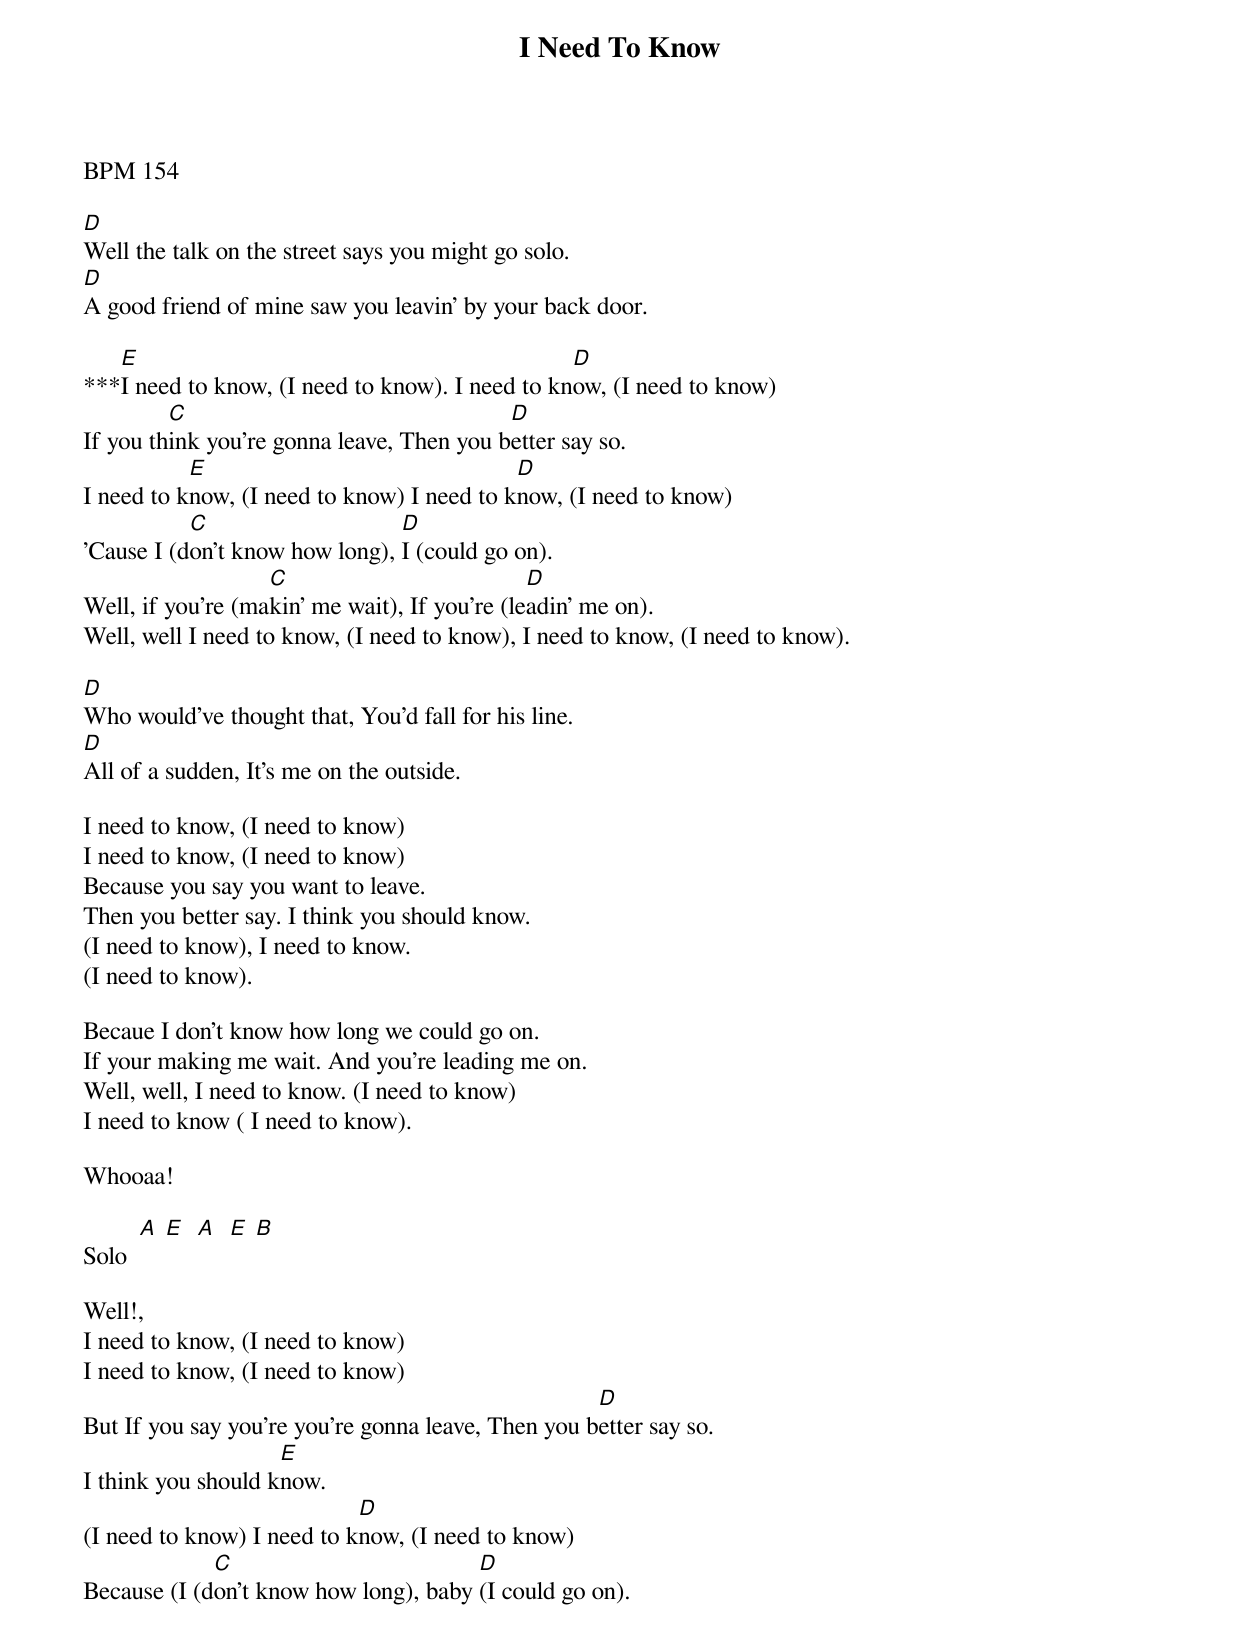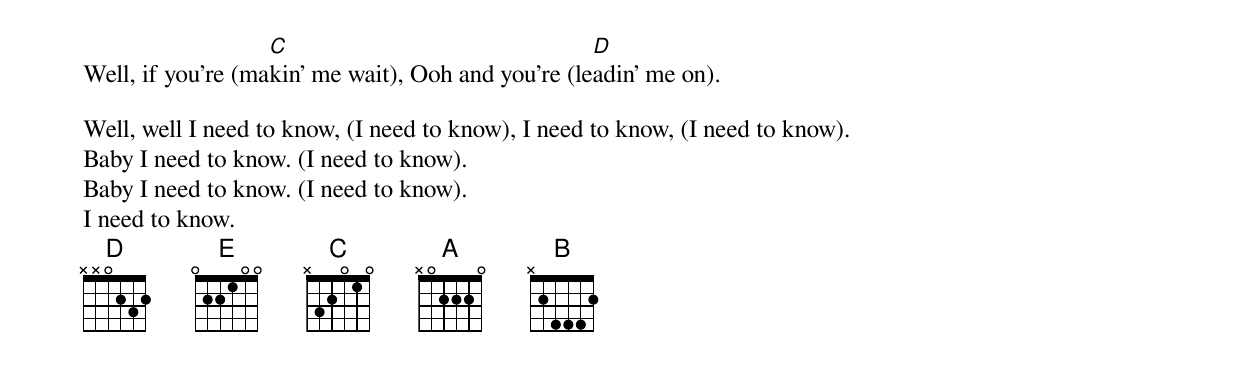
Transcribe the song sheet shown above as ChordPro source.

{title:I Need To Know}
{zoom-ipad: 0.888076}
BPM 154

[D]Well the talk on the street says you might go solo.
[D]A good friend of mine saw you leavin' by your back door.

***[E]I need to know, (I need to know). I need to kn[D]ow, (I need to know)
If you th[C]ink you're gonna leave, Then you b[D]etter say so.
I need to k[E]now, (I need to know) I need to k[D]now, (I need to know)
'Cause I (d[C]on't know how long), [D]I (could go on).
Well, if you're (ma[C]kin' me wait), If you're (le[D]adin' me on).
Well, well I need to know, (I need to know), I need to know, (I need to know).

[D]Who would've thought that, You'd fall for his line.
[D]All of a sudden, It's me on the outside.

I need to know, (I need to know)
I need to know, (I need to know)
Because you say you want to leave.
Then you better say. I think you should know.
(I need to know), I need to know.
(I need to know).

Becaue I don't know how long we could go on.
If your making me wait. And you're leading me on.
Well, well, I need to know. (I need to know)
I need to know ( I need to know).

Whooaa!

Solo  [A] [E]  [A]  [E] [B]

Well!,
I need to know, (I need to know)
I need to know, (I need to know)
But If you say you're you're gonna leave, Then you b[D]etter say so.
I think you should k[E]now.
(I need to know) I need to k[D]now, (I need to know)
Because (I (d[C]on't know how long), baby [D](I could go on).

Well, if you're (ma[C]kin' me wait), Ooh and you're (le[D]adin' me on).

Well, well I need to know, (I need to know), I need to know, (I need to know).
Baby I need to know. (I need to know).
Baby I need to know. (I need to know).
I need to know.
